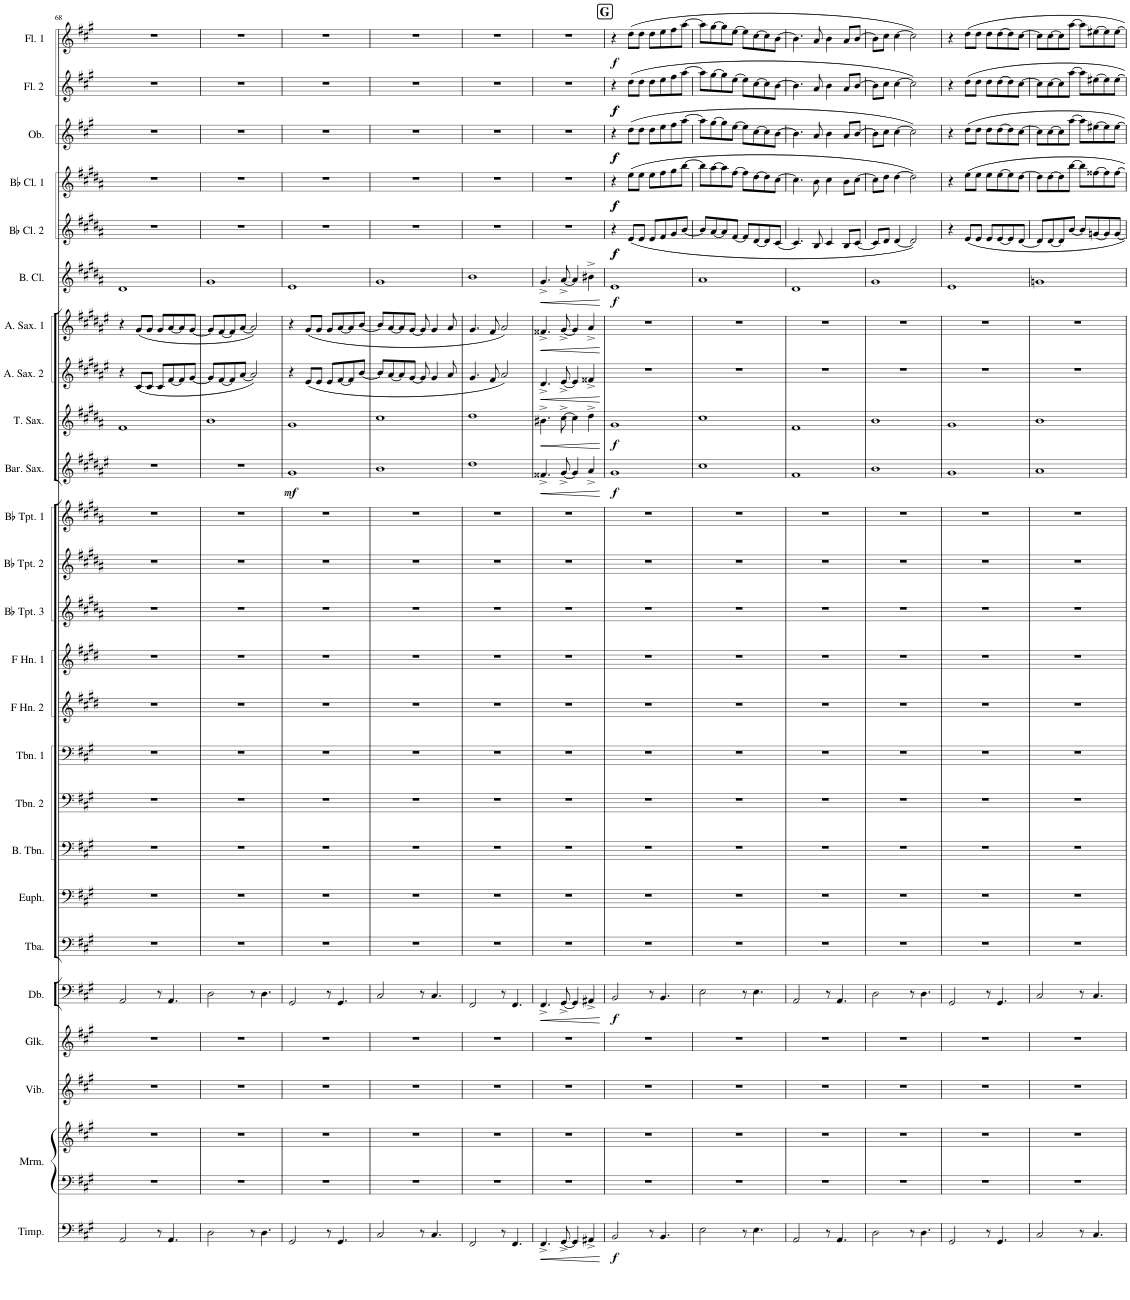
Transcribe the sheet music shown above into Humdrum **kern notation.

**kern	**dynam	**kern	**kern	**kern	**kern	**kern	**dynam	**kern	**kern	**kern	**kern	**kern	**kern	**kern	**kern	**kern	**kern	**kern	**dynam	**kern	**dynam	**kern	**dynam	**kern	**dynam	**kern	**dynam	**kern	**dynam	**kern	**dynam	**kern	**dynam	**kern	**dynam	**kern	**dynam
*part25	*part25	*part24	*part24	*part23	*part22	*part21	*part21	*part20	*part19	*part18	*part17	*part16	*part15	*part14	*part13	*part12	*part11	*part10	*part10	*part9	*part9	*part8	*part8	*part7	*part7	*part6	*part6	*part5	*part5	*part4	*part4	*part3	*part3	*part2	*part2	*part1	*part1
*staff26	*staff26	*staff25	*staff24	*staff23	*staff22	*staff21	*staff21	*staff20	*staff19	*staff18	*staff17	*staff16	*staff15	*staff14	*staff13	*staff12	*staff11	*staff10	*staff10	*staff9	*staff9	*staff8	*staff8	*staff7	*staff7	*staff6	*staff6	*staff5	*staff5	*staff4	*staff4	*staff3	*staff3	*staff2	*staff2	*staff1	*staff1
*I"Timpani	*	*I"Marimba	*	*I"Vibraphone	*I"Glockenspiel	*I"Double Bass	*	*I"Tuba	*I"Euphonium	*I"Bass Trombone	*I"Trombone 2	*I"Trombone 1	*I"F Horn 2	*I"F Horn 1	*I"Bb Trumpet 3	*I"Bb Trumpet 2	*I"Bb Trumpet 1	*I"Baritone Saxophone	*	*I"Tenor Saxophone	*	*I"Alto Saxophone 2	*	*I"Alto Saxophone 1	*	*I"Bass Clarinet	*	*I"Bb Clarinet 2	*	*I"Bb Clarinet 1	*	*I"Oboe	*	*I"Flute 2	*	*I"Flute 1	*
*I'Timp.	*	*I'Mrm.	*	*I'Vib.	*I'Glk.	*I'Db.	*	*I'Tba.	*I'Euph.	*I'B. Tbn.	*I'Tbn. 2	*I'Tbn. 1	*I'F Hn. 2	*I'F Hn. 1	*I'Bb Tpt. 3	*I'Bb Tpt. 2	*I'Bb Tpt. 1	*I'Bar. Sax.	*	*I'T. Sax.	*	*I'A. Sax. 2	*	*I'A. Sax. 1	*	*I'B. Cl.	*	*I'Bb Cl. 2	*	*I'Bb Cl. 1	*	*I'Ob.	*	*I'Fl. 2	*	*I'Fl. 1	*
!!LO:PB:g=z
*clefF4	*	*clefF4	*clefG2	*clefG2	*clefG2	*clefF4	*	*clefF4	*clefF4	*clefF4	*clefF4	*clefF4	*clefG2	*clefG2	*clefG2	*clefG2	*clefG2	*clefG2	*	*clefG2	*	*clefG2	*	*clefG2	*	*clefG2	*	*clefG2	*	*clefG2	*	*clefG2	*	*clefG2	*	*clefG2	*
*	*	*	*	*	*Trd-14c-24	*Trd7c12	*	*	*	*	*	*	*Trd4c7	*Trd4c7	*Trd1c2	*Trd1c2	*Trd1c2	*Trd12c21	*	*Trd8c14	*	*Trd5c9	*	*Trd5c9	*	*Trd8c14	*	*Trd1c2	*	*Trd1c2	*	*	*	*	*	*	*
*k[f#c#g#]	*	*k[f#c#g#]	*k[f#c#g#]	*k[f#c#g#]	*k[f#c#g#]	*k[f#c#g#]	*	*k[f#c#g#]	*k[f#c#g#]	*k[f#c#g#]	*k[f#c#g#]	*k[f#c#g#]	*k[f#c#g#d#]	*k[f#c#g#d#]	*k[f#c#g#d#a#]	*k[f#c#g#d#a#]	*k[f#c#g#d#a#]	*k[f#c#g#d#a#e#]	*	*k[f#c#g#d#a#]	*	*k[f#c#g#d#a#e#]	*	*k[f#c#g#d#a#e#]	*	*k[f#c#g#d#a#]	*	*k[f#c#g#d#a#]	*	*k[f#c#g#d#a#]	*	*k[f#c#g#]	*	*k[f#c#g#]	*	*k[f#c#g#]	*
*M4/4	*	*M4/4	*M4/4	*M4/4	*M4/4	*M4/4	*	*M4/4	*M4/4	*M4/4	*M4/4	*M4/4	*M4/4	*M4/4	*M4/4	*M4/4	*M4/4	*M4/4	*	*M4/4	*	*M4/4	*	*M4/4	*	*M4/4	*	*M4/4	*	*M4/4	*	*M4/4	*	*M4/4	*	*M4/4	*
=68	=68	=68	=68	=68	=68	=68	=68	=68	=68	=68	=68	=68	=68	=68	=68	=68	=68	=68	=68	=68	=68	=68	=68	=68	=68	=68	=68	=68	=68	=68	=68	=68	=68	=68	=68	=68	=68
2AA/	.	1r	1r	1r	1r	2AA/	.	1r	1r	1r	1r	1r	1r	1r	1r	1r	1r	1r	.	1f#	.	4r	.	4r	.	1d#	.	1r	.	1r	.	1r	.	1r	.	1r	.
.	.	.	.	.	.	.	.	.	.	.	.	.	.	.	.	.	.	.	.	.	.	(8c#/L	.	(8g#/L	.	.	.	.	.	.	.	.	.	.	.	.	.
.	.	.	.	.	.	.	.	.	.	.	.	.	.	.	.	.	.	.	.	.	.	8c#/J	.	8g#/J	.	.	.	.	.	.	.	.	.	.	.	.	.
8r	.	.	.	.	.	8r	.	.	.	.	.	.	.	.	.	.	.	.	.	.	.	8c#/L	.	8g#/L	.	.	.	.	.	.	.	.	.	.	.	.	.
4.AA/	.	.	.	.	.	4.AA/	.	.	.	.	.	.	.	.	.	.	.	.	.	.	.	[8f#/	.	[8a#/	.	.	.	.	.	.	.	.	.	.	.	.	.
.	.	.	.	.	.	.	.	.	.	.	.	.	.	.	.	.	.	.	.	.	.	8f#/]	.	8a#/]	.	.	.	.	.	.	.	.	.	.	.	.	.
.	.	.	.	.	.	.	.	.	.	.	.	.	.	.	.	.	.	.	.	.	.	[8g#/J	.	[8g#/J	.	.	.	.	.	.	.	.	.	.	.	.	.
=69	=69	=69	=69	=69	=69	=69	=69	=69	=69	=69	=69	=69	=69	=69	=69	=69	=69	=69	=69	=69	=69	=69	=69	=69	=69	=69	=69	=69	=69	=69	=69	=69	=69	=69	=69	=69	=69
2D\	.	1r	1r	1r	1r	2D\	.	1r	1r	1r	1r	1r	1r	1r	1r	1r	1r	1r	.	1b	.	8g#/L]	.	8g#/L]	.	1g#	.	1r	.	1r	.	1r	.	1r	.	1r	.
.	.	.	.	.	.	.	.	.	.	.	.	.	.	.	.	.	.	.	.	.	.	[8f#/	.	[8f#/	.	.	.	.	.	.	.	.	.	.	.	.	.
.	.	.	.	.	.	.	.	.	.	.	.	.	.	.	.	.	.	.	.	.	.	8f#/]	.	8f#/]	.	.	.	.	.	.	.	.	.	.	.	.	.
.	.	.	.	.	.	.	.	.	.	.	.	.	.	.	.	.	.	.	.	.	.	[8a#/J	.	[8a#/J	.	.	.	.	.	.	.	.	.	.	.	.	.
8r	.	.	.	.	.	8r	.	.	.	.	.	.	.	.	.	.	.	.	.	.	.	2a#/])	.	2a#/])	.	.	.	.	.	.	.	.	.	.	.	.	.
4.D\	.	.	.	.	.	4.D\	.	.	.	.	.	.	.	.	.	.	.	.	.	.	.	.	.	.	.	.	.	.	.	.	.	.	.	.	.	.	.
=70	=70	=70	=70	=70	=70	=70	=70	=70	=70	=70	=70	=70	=70	=70	=70	=70	=70	=70	=70	=70	=70	=70	=70	=70	=70	=70	=70	=70	=70	=70	=70	=70	=70	=70	=70	=70	=70
!	!	!	!	!	!	!	!	!	!	!	!	!	!	!	!	!	!	!	!LO:DY:b	!	!	!	!	!	!	!	!	!	!	!	!	!	!	!	!	!	!
2GG#/	.	1r	1r	1r	1r	2GG#/	.	1r	1r	1r	1r	1r	1r	1r	1r	1r	1r	1g#	mf	1g#	.	4r	.	4r	.	1e	.	1r	.	1r	.	1r	.	1r	.	1r	.
.	.	.	.	.	.	.	.	.	.	.	.	.	.	.	.	.	.	.	.	.	.	(8e#/L	.	(8g#/L	.	.	.	.	.	.	.	.	.	.	.	.	.
.	.	.	.	.	.	.	.	.	.	.	.	.	.	.	.	.	.	.	.	.	.	8e#/J	.	8g#/J	.	.	.	.	.	.	.	.	.	.	.	.	.
8r	.	.	.	.	.	8r	.	.	.	.	.	.	.	.	.	.	.	.	.	.	.	8e#/L	.	8g#/L	.	.	.	.	.	.	.	.	.	.	.	.	.
4.GG#/	.	.	.	.	.	4.GG#/	.	.	.	.	.	.	.	.	.	.	.	.	.	.	.	[8f#/	.	[8a#/	.	.	.	.	.	.	.	.	.	.	.	.	.
.	.	.	.	.	.	.	.	.	.	.	.	.	.	.	.	.	.	.	.	.	.	8f#/]	.	8a#/]	.	.	.	.	.	.	.	.	.	.	.	.	.
.	.	.	.	.	.	.	.	.	.	.	.	.	.	.	.	.	.	.	.	.	.	[8b/J	.	[8b/J	.	.	.	.	.	.	.	.	.	.	.	.	.
=71	=71	=71	=71	=71	=71	=71	=71	=71	=71	=71	=71	=71	=71	=71	=71	=71	=71	=71	=71	=71	=71	=71	=71	=71	=71	=71	=71	=71	=71	=71	=71	=71	=71	=71	=71	=71	=71
2C#/	.	1r	1r	1r	1r	2C#/	.	1r	1r	1r	1r	1r	1r	1r	1r	1r	1r	1b	.	1cc#	.	8b/L]	.	8b/L]	.	1g#	.	1r	.	1r	.	1r	.	1r	.	1r	.
.	.	.	.	.	.	.	.	.	.	.	.	.	.	.	.	.	.	.	.	.	.	[8a#/	.	[8a#/	.	.	.	.	.	.	.	.	.	.	.	.	.
.	.	.	.	.	.	.	.	.	.	.	.	.	.	.	.	.	.	.	.	.	.	8a#/]	.	8a#/]	.	.	.	.	.	.	.	.	.	.	.	.	.
.	.	.	.	.	.	.	.	.	.	.	.	.	.	.	.	.	.	.	.	.	.	[8g#/J	.	[8g#/J	.	.	.	.	.	.	.	.	.	.	.	.	.
8r	.	.	.	.	.	8r	.	.	.	.	.	.	.	.	.	.	.	.	.	.	.	8g#/]	.	8g#/]	.	.	.	.	.	.	.	.	.	.	.	.	.
4.C#/	.	.	.	.	.	4.C#/	.	.	.	.	.	.	.	.	.	.	.	.	.	.	.	4g#/	.	4g#/	.	.	.	.	.	.	.	.	.	.	.	.	.
.	.	.	.	.	.	.	.	.	.	.	.	.	.	.	.	.	.	.	.	.	.	8a#/	.	8a#/	.	.	.	.	.	.	.	.	.	.	.	.	.
=72	=72	=72	=72	=72	=72	=72	=72	=72	=72	=72	=72	=72	=72	=72	=72	=72	=72	=72	=72	=72	=72	=72	=72	=72	=72	=72	=72	=72	=72	=72	=72	=72	=72	=72	=72	=72	=72
2FF#/	.	1r	1r	1r	1r	2FF#/	.	1r	1r	1r	1r	1r	1r	1r	1r	1r	1r	1dd#	.	1dd#	.	4.g#/	.	4.g#/	.	1b	.	1r	.	1r	.	1r	.	1r	.	1r	.
.	.	.	.	.	.	.	.	.	.	.	.	.	.	.	.	.	.	.	.	.	.	8f#/	.	8f#/	.	.	.	.	.	.	.	.	.	.	.	.	.
8r	.	.	.	.	.	8r	.	.	.	.	.	.	.	.	.	.	.	.	.	.	.	2a#/)	.	2a#/)	.	.	.	.	.	.	.	.	.	.	.	.	.
4.FF#/	.	.	.	.	.	4.FF#/	.	.	.	.	.	.	.	.	.	.	.	.	.	.	.	.	.	.	.	.	.	.	.	.	.	.	.	.	.	.	.
=73	=73	=73	=73	=73	=73	=73	=73	=73	=73	=73	=73	=73	=73	=73	=73	=73	=73	=73	=73	=73	=73	=73	=73	=73	=73	=73	=73	=73	=73	=73	=73	=73	=73	=73	=73	=73	=73
!	!LO:HP:b	!	!	!	!	!	!LO:HP:b	!	!	!	!	!	!	!	!	!	!	!	!LO:HP:b	!	!LO:HP:b	!	!LO:HP:b	!	!LO:HP:b	!	!LO:HP:b	!	!	!	!	!	!	!	!	!	!
4.FF#^/	<	1r	1r	1r	1r	4.FF#^/	<	1r	1r	1r	1r	1r	1r	1r	1r	1r	1r	4.f##X^/	<	4.b#X^\	<	4.d#^/	<	4.f##X^/	<	4.g#^/	<	1r	.	1r	.	1r	.	1r	.	1r	.
[8GG#^/	.	.	.	.	.	[8GG#^/	.	.	.	.	.	.	.	.	.	.	.	[8g#^/	.	[8cc#^\	.	[8e#^/	.	[8g#^/	.	[8a#^/	.	.	.	.	.	.	.	.	.	.	.
4GG#/]	.	.	.	.	.	4GG#/]	.	.	.	.	.	.	.	.	.	.	.	4g#/]	.	4cc#\]	.	4e#/]	.	4g#/]	.	4a#/]	.	.	.	.	.	.	.	.	.	.	.
4AA#X^/	.	.	.	.	.	4AA#X^/	.	.	.	.	.	.	.	.	.	.	.	4a#^/	.	4dd#^\	.	4f##X^/	.	4a#^/	.	4b#X^\	.	.	.	.	.	.	.	.	.	.	.
.	[	.	.	.	.	.	[	.	.	.	.	.	.	.	.	.	.	.	[	.	[	.	[	.	[	.	[	.	.	.	.	.	.	.	.	.	.
!!LO:REH:place=s1:a:B:cj:fs=14:t=G
=74	=74	=74	=74	=74	=74	=74	=74	=74	=74	=74	=74	=74	=74	=74	=74	=74	=74	=74	=74	=74	=74	=74	=74	=74	=74	=74	=74	=74	=74	=74	=74	=74	=74	=74	=74	=74	=74
!	!LO:DY:b	!	!	!	!	!	!LO:DY:b	!	!	!	!	!	!	!	!	!	!	!	!LO:DY:b	!	!LO:DY:b	!	!	!	!	!	!LO:DY:b	!	!LO:DY:b	!	!	!	!	!	!	!	!
!	!	!	!	!	!	!	!	!	!	!	!	!	!	!	!	!	!	!	!	!	!	!	!	!	!	!	!	!	!LO:DY:n=1:b	!	!LO:DY:b	!	!	!	!	!	!
!	!	!	!	!	!	!	!	!	!	!	!	!	!	!	!	!	!	!	!	!	!	!	!	!	!	!	!	!	!	!	!LO:DY:n=1:b	!	!LO:DY:b	!	!	!	!
!	!	!	!	!	!	!	!	!	!	!	!	!	!	!	!	!	!	!	!	!	!	!	!	!	!	!	!	!	!	!	!	!	!LO:DY:n=1:b	!	!LO:DY:b	!	!
!	!	!	!	!	!	!	!	!	!	!	!	!	!	!	!	!	!	!	!	!	!	!	!	!	!	!	!	!	!	!	!	!	!	!	!LO:DY:n=1:b	!	!LO:DY:b
2BB/	f	1r	1r	1r	1r	2BB/	f	1r	1r	1r	1r	1r	1r	1r	1r	1r	1r	1g#	f	1g#	f	1r	.	1r	.	1e	f	4r	f f	4r	f f	4r	f f	4r	f f	4r	f
.	.	.	.	.	.	.	.	.	.	.	.	.	.	.	.	.	.	.	.	.	.	.	.	.	.	.	.	(8e/L	.	(8ee\L	.	(8dd\L	.	(8dd\L	.	(8dd\L	.
.	.	.	.	.	.	.	.	.	.	.	.	.	.	.	.	.	.	.	.	.	.	.	.	.	.	.	.	8e/J	.	8ee\J	.	8dd\J	.	8dd\J	.	8dd\J	.
8r	.	.	.	.	.	8r	.	.	.	.	.	.	.	.	.	.	.	.	.	.	.	.	.	.	.	.	.	8e/L	.	8ee\L	.	8dd\L	.	8dd\L	.	8dd\L	.
4.BB/	.	.	.	.	.	4.BB/	.	.	.	.	.	.	.	.	.	.	.	.	.	.	.	.	.	.	.	.	.	8f#/	.	8ff#\	.	8ee\	.	8ee\	.	8ee\	.
.	.	.	.	.	.	.	.	.	.	.	.	.	.	.	.	.	.	.	.	.	.	.	.	.	.	.	.	8g#/	.	8gg#\	.	8ff#\	.	8ff#\	.	8ff#\	.
.	.	.	.	.	.	.	.	.	.	.	.	.	.	.	.	.	.	.	.	.	.	.	.	.	.	.	.	[8b/J	.	[8bb\J	.	[8aa\J	.	[8aa\J	.	[8aa\J	.
=75	=75	=75	=75	=75	=75	=75	=75	=75	=75	=75	=75	=75	=75	=75	=75	=75	=75	=75	=75	=75	=75	=75	=75	=75	=75	=75	=75	=75	=75	=75	=75	=75	=75	=75	=75	=75	=75
2E\	.	1r	1r	1r	1r	2E\	.	1r	1r	1r	1r	1r	1r	1r	1r	1r	1r	1cc#	.	1cc#	.	1r	.	1r	.	1a#	.	8b/L]	.	8bb\L]	.	8aa\L]	.	8aa\L]	.	8aa\L]	.
.	.	.	.	.	.	.	.	.	.	.	.	.	.	.	.	.	.	.	.	.	.	.	.	.	.	.	.	[8a#/	.	[8aa#\	.	[8gg#\	.	[8gg#\	.	[8gg#\	.
.	.	.	.	.	.	.	.	.	.	.	.	.	.	.	.	.	.	.	.	.	.	.	.	.	.	.	.	8a#/]	.	8aa#\]	.	8gg#\]	.	8gg#\]	.	8gg#\]	.
.	.	.	.	.	.	.	.	.	.	.	.	.	.	.	.	.	.	.	.	.	.	.	.	.	.	.	.	[8f#/J	.	[8ff#\J	.	[8ee\J	.	[8ee\J	.	[8ee\J	.
8r	.	.	.	.	.	8r	.	.	.	.	.	.	.	.	.	.	.	.	.	.	.	.	.	.	.	.	.	8f#/L]	.	8ff#\L]	.	8ee\L]	.	8ee\L]	.	8ee\L]	.
4.E\	.	.	.	.	.	4.E\	.	.	.	.	.	.	.	.	.	.	.	.	.	.	.	.	.	.	.	.	.	[8d#/	.	[8dd#\	.	[8cc#\	.	[8cc#\	.	[8cc#\	.
.	.	.	.	.	.	.	.	.	.	.	.	.	.	.	.	.	.	.	.	.	.	.	.	.	.	.	.	8d#/]	.	8dd#\]	.	8cc#\]	.	8cc#\]	.	8cc#\]	.
.	.	.	.	.	.	.	.	.	.	.	.	.	.	.	.	.	.	.	.	.	.	.	.	.	.	.	.	[8c#/J	.	[8cc#\J	.	[8b\J	.	[8b\J	.	[8b\J	.
=76	=76	=76	=76	=76	=76	=76	=76	=76	=76	=76	=76	=76	=76	=76	=76	=76	=76	=76	=76	=76	=76	=76	=76	=76	=76	=76	=76	=76	=76	=76	=76	=76	=76	=76	=76	=76	=76
2AA/	.	1r	1r	1r	1r	2AA/	.	1r	1r	1r	1r	1r	1r	1r	1r	1r	1r	1f#	.	1f#	.	1r	.	1r	.	1d#	.	4.c#/]	.	4.cc#\]	.	4.b\]	.	4.b\]	.	4.b\]	.
.	.	.	.	.	.	.	.	.	.	.	.	.	.	.	.	.	.	.	.	.	.	.	.	.	.	.	.	8B/	.	8b\	.	8a/	.	8a/	.	8a/	.
8r	.	.	.	.	.	8r	.	.	.	.	.	.	.	.	.	.	.	.	.	.	.	.	.	.	.	.	.	4c#/	.	4cc#\	.	4b\	.	4b\	.	4b\	.
4.AA/	.	.	.	.	.	4.AA/	.	.	.	.	.	.	.	.	.	.	.	.	.	.	.	.	.	.	.	.	.	.	.	.	.	.	.	.	.	.	.
.	.	.	.	.	.	.	.	.	.	.	.	.	.	.	.	.	.	.	.	.	.	.	.	.	.	.	.	8B/L	.	8b\L	.	8a/L	.	8a/L	.	8a/L	.
.	.	.	.	.	.	.	.	.	.	.	.	.	.	.	.	.	.	.	.	.	.	.	.	.	.	.	.	[8c#/J	.	[8cc#\J	.	[8b/J	.	[8b/J	.	[8b/J	.
=77	=77	=77	=77	=77	=77	=77	=77	=77	=77	=77	=77	=77	=77	=77	=77	=77	=77	=77	=77	=77	=77	=77	=77	=77	=77	=77	=77	=77	=77	=77	=77	=77	=77	=77	=77	=77	=77
2D\	.	1r	1r	1r	1r	2D\	.	1r	1r	1r	1r	1r	1r	1r	1r	1r	1r	1b	.	1b	.	1r	.	1r	.	1g#	.	8c#/L]	.	8cc#\L]	.	8b\L]	.	8b\L]	.	8b\L]	.
.	.	.	.	.	.	.	.	.	.	.	.	.	.	.	.	.	.	.	.	.	.	.	.	.	.	.	.	8d#/J	.	8dd#\J	.	8cc#\J	.	8cc#\J	.	8cc#\J	.
.	.	.	.	.	.	.	.	.	.	.	.	.	.	.	.	.	.	.	.	.	.	.	.	.	.	.	.	[4d#/	.	[4dd#\	.	[4cc#\	.	[4cc#\	.	[4cc#\	.
8r	.	.	.	.	.	8r	.	.	.	.	.	.	.	.	.	.	.	.	.	.	.	.	.	.	.	.	.	2d#/])	.	2dd#\])	.	2cc#\])	.	2cc#\])	.	2cc#\])	.
4.D\	.	.	.	.	.	4.D\	.	.	.	.	.	.	.	.	.	.	.	.	.	.	.	.	.	.	.	.	.	.	.	.	.	.	.	.	.	.	.
=78	=78	=78	=78	=78	=78	=78	=78	=78	=78	=78	=78	=78	=78	=78	=78	=78	=78	=78	=78	=78	=78	=78	=78	=78	=78	=78	=78	=78	=78	=78	=78	=78	=78	=78	=78	=78	=78
2GG#/	.	1r	1r	1r	1r	2GG#/	.	1r	1r	1r	1r	1r	1r	1r	1r	1r	1r	1g#	.	1g#	.	1r	.	1r	.	1e	.	4r	.	4r	.	4r	.	4r	.	4r	.
.	.	.	.	.	.	.	.	.	.	.	.	.	.	.	.	.	.	.	.	.	.	.	.	.	.	.	.	8e/L	.	8ee\L	.	8dd\L	.	8dd\L	.	8dd\L	.
.	.	.	.	.	.	.	.	.	.	.	.	.	.	.	.	.	.	.	.	.	.	.	.	.	.	.	.	8e/J	.	8ee\J	.	8dd\J	.	8dd\J	.	8dd\J	.
8r	.	.	.	.	.	8r	.	.	.	.	.	.	.	.	.	.	.	.	.	.	.	.	.	.	.	.	.	8e/L	.	8ee\L	.	8dd\L	.	8dd\L	.	8dd\L	.
4.GG#/	.	.	.	.	.	4.GG#/	.	.	.	.	.	.	.	.	.	.	.	.	.	.	.	.	.	.	.	.	.	[8e/	.	[8ee\	.	[8dd\	.	[8dd\	.	[8dd\	.
.	.	.	.	.	.	.	.	.	.	.	.	.	.	.	.	.	.	.	.	.	.	.	.	.	.	.	.	8e/]	.	8ee\]	.	8dd\]	.	8dd\]	.	8dd\]	.
.	.	.	.	.	.	.	.	.	.	.	.	.	.	.	.	.	.	.	.	.	.	.	.	.	.	.	.	[8d#/J	.	[8dd#\J	.	[8cc#\J	.	[8cc#\J	.	[8cc#\J	.
=79	=79	=79	=79	=79	=79	=79	=79	=79	=79	=79	=79	=79	=79	=79	=79	=79	=79	=79	=79	=79	=79	=79	=79	=79	=79	=79	=79	=79	=79	=79	=79	=79	=79	=79	=79	=79	=79
2C#/	.	1r	1r	1r	1r	2C#/	.	1r	1r	1r	1r	1r	1r	1r	1r	1r	1r	1a#	.	1b	.	1r	.	1r	.	1gn	.	8d#/L]	.	8dd#\L]	.	8cc#\L]	.	8cc#\L]	.	8cc#\L]	.
.	.	.	.	.	.	.	.	.	.	.	.	.	.	.	.	.	.	.	.	.	.	.	.	.	.	.	.	[8d#/	.	[8dd#\	.	[8cc#\	.	[8cc#\	.	[8cc#\	.
.	.	.	.	.	.	.	.	.	.	.	.	.	.	.	.	.	.	.	.	.	.	.	.	.	.	.	.	8d#/]	.	8dd#\]	.	8cc#\]	.	8cc#\]	.	8cc#\]	.
.	.	.	.	.	.	.	.	.	.	.	.	.	.	.	.	.	.	.	.	.	.	.	.	.	.	.	.	[8b/J	.	[8bb\J	.	[8aa\J	.	[8aa\J	.	[8aa\J	.
8r	.	.	.	.	.	8r	.	.	.	.	.	.	.	.	.	.	.	.	.	.	.	.	.	.	.	.	.	8b/L]	.	8bb\L]	.	8aa\L]	.	8aa\L]	.	8aa\L]	.
4.C#/	.	.	.	.	.	4.C#/	.	.	.	.	.	.	.	.	.	.	.	.	.	.	.	.	.	.	.	.	.	[8gn/	.	[8ff##X\	.	[8ee#X\	.	[8ee#X\	.	[8ee#X\	.
.	.	.	.	.	.	.	.	.	.	.	.	.	.	.	.	.	.	.	.	.	.	.	.	.	.	.	.	8g/]	.	8ff##\]	.	8ee#\]	.	8ee#\]	.	8ee#\]	.
.	.	.	.	.	.	.	.	.	.	.	.	.	.	.	.	.	.	.	.	.	.	.	.	.	.	.	.	[8g/J	.	[8ff##\J	.	[8ee#\J	.	[8ee#\J	.	[8ee#\J	.
=	=	=	=	=	=	=	=	=	=	=	=	=	=	=	=	=	=	=	=	=	=	=	=	=	=	=	=	=	=	=	=	=	=	=	=	=	=
*-	*-	*-	*-	*-	*-	*-	*-	*-	*-	*-	*-	*-	*-	*-	*-	*-	*-	*-	*-	*-	*-	*-	*-	*-	*-	*-	*-	*-	*-	*-	*-	*-	*-	*-	*-	*-	*-
